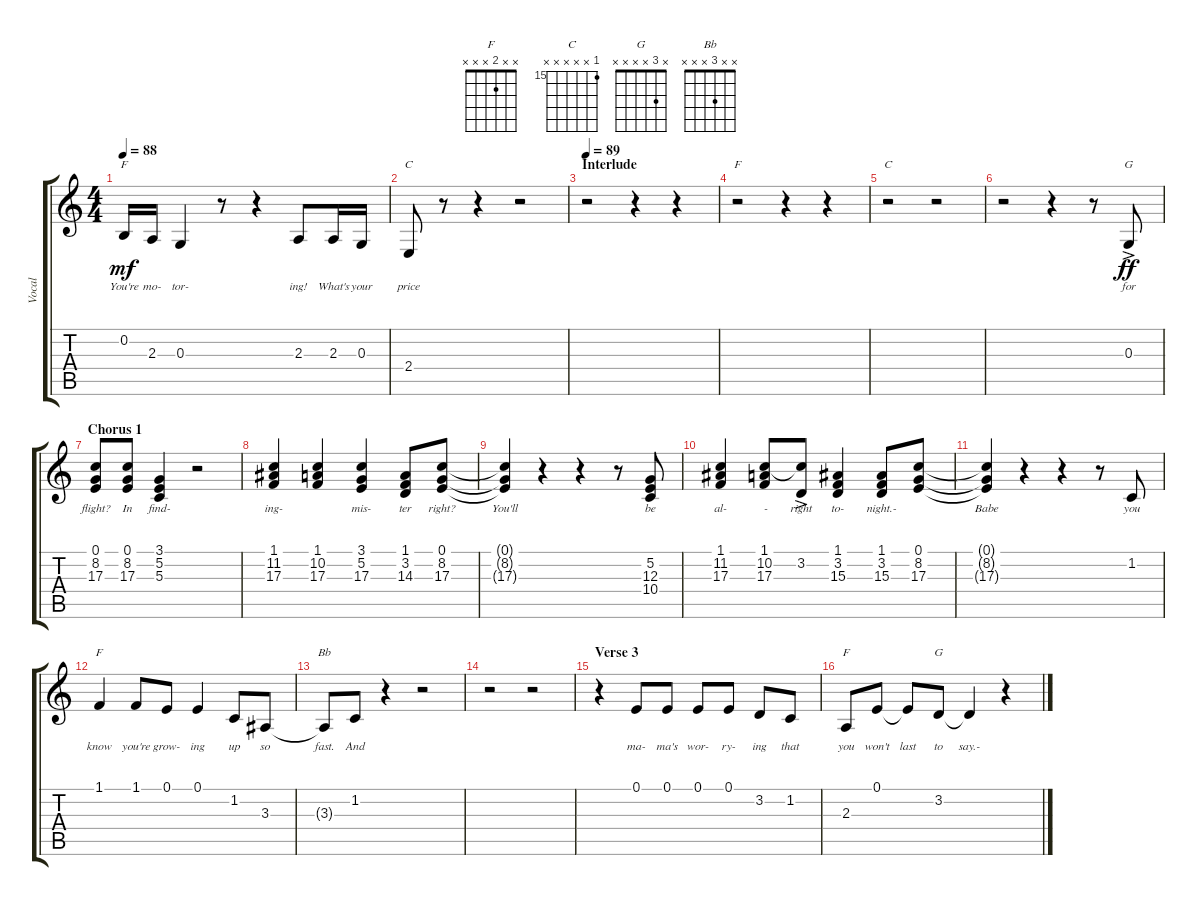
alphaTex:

\track ("Vocal" "Vocal") {instrument flute}
\staff {score tabs}
\tuning (E4 B3 G3 D3 A2 E2) {hide}
\chord ("F" x 0 x x x x)
\chord ("C" x x x 2 x x)
\chord ("F" 15 x x x x x) {firstfret 15}
\chord ("C" 15 x x x x x) {firstfret 15}
\chord ("G" x x 0 x x x)
\chord ("F" 1 x x x x x)
\chord ("Bb" x x 3 x x x)
\chord ("F" x x 2 x x x)
\chord ("G" x 3 x x x x)
\ts (4 4)
\tempo 88
\clef g2
\ks c
0.2{t}.16{ch "F" lyrics (0 "You're") lyrics (1 "") lyrics (2 "") lyrics (3 "") lyrics (4 "") dy mf} 2.3.16{lyrics (0 "mo-") lyrics (1 "") lyrics (2 "") lyrics (3 "") lyrics (4 "")} 0.3.4{lyrics (0 "tor-") lyrics (1 "") lyrics (2 "") lyrics (3 "") lyrics (4 "")} r.8 r.4 2.3.8{lyrics (0 "ing!") lyrics (1 "") lyrics (2 "") lyrics (3 "") lyrics (4 "")} 2.3.16{lyrics (0 "What's") lyrics (1 "") lyrics (2 "") lyrics (3 "") lyrics (4 "")} 0.3.16{lyrics (0 "your") lyrics (1 "") lyrics (2 "") lyrics (3 "") lyrics (4 "")} |
2.4.8{ch "C" lyrics (0 "price") lyrics (1 "") lyrics (2 "") lyrics (3 "") lyrics (4 "")} r.8 r.4 r.2 |
\section ("" "Interlude")
\tempo 89
r.2 r.4 r.4 |
r.2{ch "F"} r.4 r.4 |
r.2{ch "C"} r.2 |
r.2 r.4 r.8 0.3{ac}.8{ch "G" lyrics (0 "for") lyrics (1 "") lyrics (2 "") lyrics (3 "") lyrics (4 "") dy ff} |
\section ("" "Chorus 1")
(0.1 8.2 17.3).8{lyrics (0 "flight?") lyrics (1 "") lyrics (2 "") lyrics (3 "") lyrics (4 "")} (0.1 8.2 17.3).8{lyrics (0 "In") lyrics (1 "") lyrics (2 "") lyrics (3 "") lyrics (4 "")} (3.1 5.2 5.3).4{lyrics (0 "find-") lyrics (1 "") lyrics (2 "") lyrics (3 "") lyrics (4 "")} r.2 |
(1.1 11.2 17.3).4{lyrics (0 "ing-") lyrics (1 "") lyrics (2 "") lyrics (3 "") lyrics (4 "")} (1.1 10.2 17.3).4{lyrics (0 " ") lyrics (1 "") lyrics (2 "") lyrics (3 "") lyrics (4 "")} (3.1 5.2 17.3).4{lyrics (0 "mis-") lyrics (1 "") lyrics (2 "") lyrics (3 "") lyrics (4 "")} (1.1 3.2 14.3).8{lyrics (0 "ter") lyrics (1 "") lyrics (2 "") lyrics (3 "") lyrics (4 "")} (0.1 8.2 17.3).8{lyrics (0 "right?") lyrics (1 "") lyrics (2 "") lyrics (3 "") lyrics (4 "")} |
(0.1{t} 8.2{t} 17.3{t}).4{lyrics (0 "You'll") lyrics (1 "") lyrics (2 "") lyrics (3 "") lyrics (4 "")} r.4 r.4 r.8 (5.2 12.3 10.4).8{lyrics (0 "be") lyrics (1 "") lyrics (2 "") lyrics (3 "") lyrics (4 "")} |
(1.1 11.2 17.3).4{lyrics (0 "al-") lyrics (1 "") lyrics (2 "") lyrics (3 "") lyrics (4 "")} (1.1 10.2 17.3).8{lyrics (0 " -") lyrics (1 "") lyrics (2 "") lyrics (3 "") lyrics (4 "")} (3.2{ac} 17.3{t}).8{lyrics (0 "right") lyrics (1 "") lyrics (2 "") lyrics (3 "") lyrics (4 "")} (1.1 3.2 15.3).4{lyrics (0 "to-") lyrics (1 "") lyrics (2 "") lyrics (3 "") lyrics (4 "")} (1.1 3.2 15.3).8{lyrics (0 "night.-") lyrics (1 "") lyrics (2 "") lyrics (3 "") lyrics (4 "")} (0.1 8.2 17.3).8{lyrics (0 " ") lyrics (1 "") lyrics (2 "") lyrics (3 "") lyrics (4 "")} |
(0.1{t} 8.2{t} 17.3{t}).4{lyrics (0 "Babe") lyrics (1 "") lyrics (2 "") lyrics (3 "") lyrics (4 "")} r.4 r.4 r.8 1.2.8{lyrics (0 "you") lyrics (1 "") lyrics (2 "") lyrics (3 "") lyrics (4 "")} |
1.1.4{ch "F" lyrics (0 "know") lyrics (1 "") lyrics (2 "") lyrics (3 "") lyrics (4 "")} 1.1.8{lyrics (0 "you're") lyrics (1 "") lyrics (2 "") lyrics (3 "") lyrics (4 "")} 0.1.8{lyrics (0 "grow-") lyrics (1 "") lyrics (2 "") lyrics (3 "") lyrics (4 "")} 0.1.4{lyrics (0 "ing") lyrics (1 "") lyrics (2 "") lyrics (3 "") lyrics (4 "")} 1.2.8{lyrics (0 "up") lyrics (1 "") lyrics (2 "") lyrics (3 "") lyrics (4 "")} 3.3.8{lyrics (0 "so") lyrics (1 "") lyrics (2 "") lyrics (3 "") lyrics (4 "")} |
3.3{t}.8{ch "Bb" lyrics (0 "fast.") lyrics (1 "") lyrics (2 "") lyrics (3 "") lyrics (4 "")} 1.2.8{lyrics (0 "And") lyrics (1 "") lyrics (2 "") lyrics (3 "") lyrics (4 "")} r.4 r.2 |
r.2 r.2 |
\section ("" "Verse 3")
r.4 0.1.8{lyrics (0 "ma-") lyrics (1 "") lyrics (2 "") lyrics (3 "") lyrics (4 "")} 0.1.8{lyrics (0 "ma's") lyrics (1 "") lyrics (2 "") lyrics (3 "") lyrics (4 "")} 0.1.8{lyrics (0 "wor-") lyrics (1 "") lyrics (2 "") lyrics (3 "") lyrics (4 "")} 0.1.8{lyrics (0 "ry-") lyrics (1 "") lyrics (2 "") lyrics (3 "") lyrics (4 "")} 3.2.8{lyrics (0 "ing") lyrics (1 "") lyrics (2 "") lyrics (3 "") lyrics (4 "")} 1.2.8{lyrics (0 "that") lyrics (1 "") lyrics (2 "") lyrics (3 "") lyrics (4 "")} |
2.3.8{ch "F" lyrics (0 "you") lyrics (1 "") lyrics (2 "") lyrics (3 "") lyrics (4 "")} 0.1.8{lyrics (0 "won't") lyrics (1 "") lyrics (2 "") lyrics (3 "") lyrics (4 "")} 0.1{t}.8{lyrics (0 "last") lyrics (1 "") lyrics (2 "") lyrics (3 "") lyrics (4 "")} 3.2.8{ch "G" lyrics (0 "to") lyrics (1 "") lyrics (2 "") lyrics (3 "") lyrics (4 "")} 3.2{t}.4{lyrics (0 "say.-") lyrics (1 "") lyrics (2 "") lyrics (3 "") lyrics (4 "")} r.4
